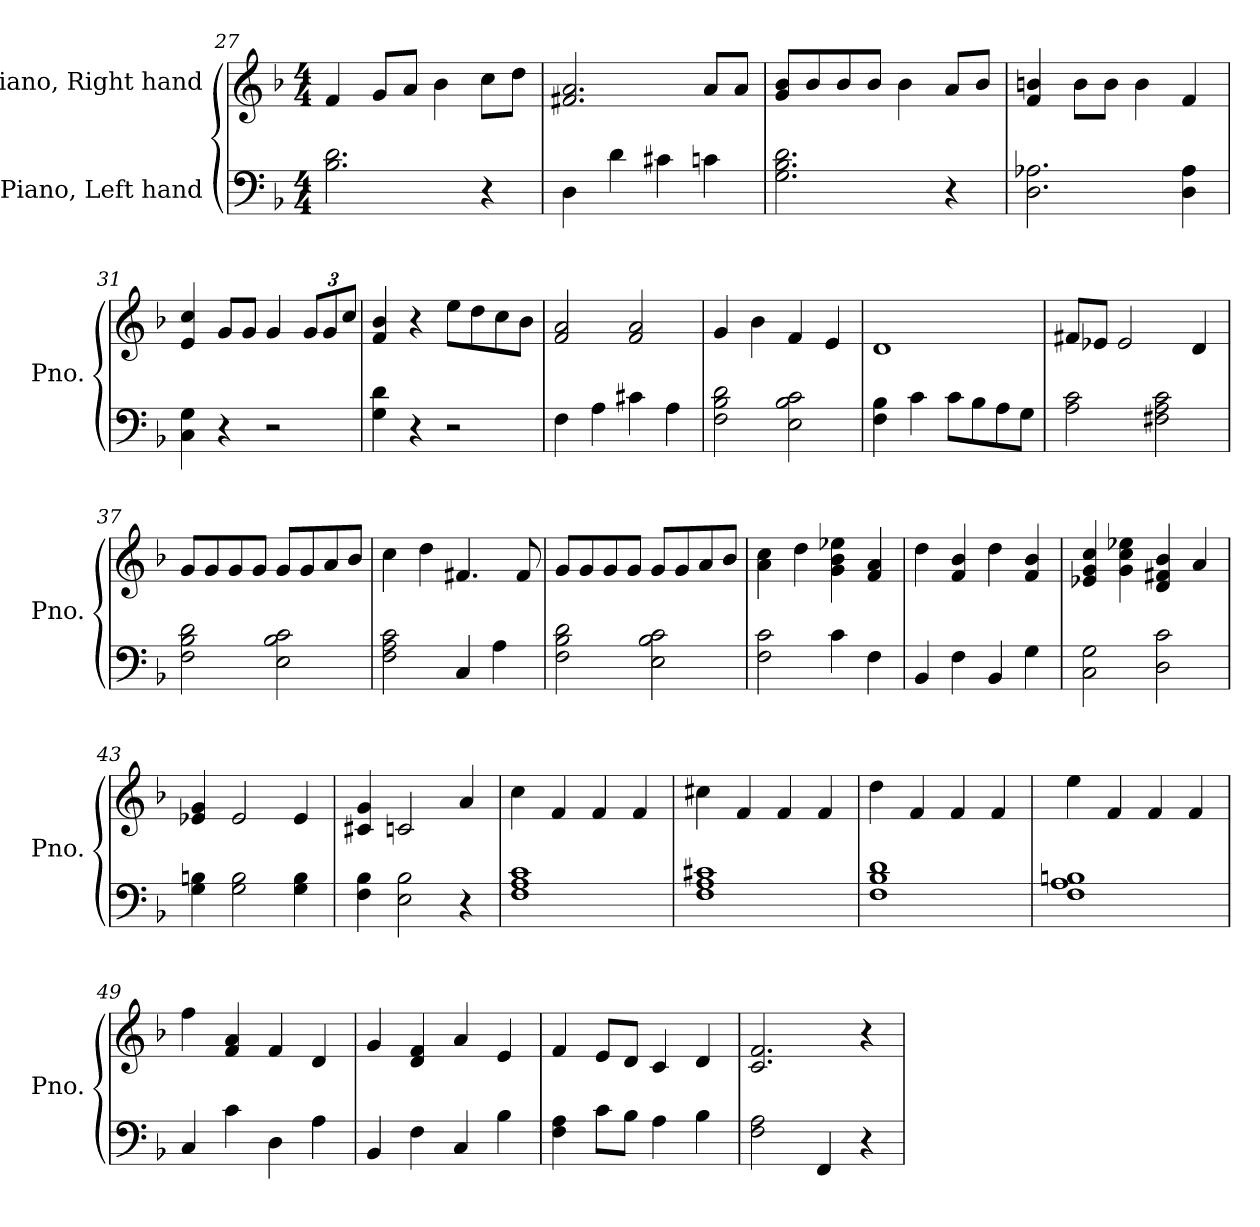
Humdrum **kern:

**kern	**kern
*part2	*part1
*staff2	*staff1
*I"Piano, Left hand	*I"Piano, Right hand
*I'Pno.	*I'Pno.
*clefF4	*clefG2
*k[b-]	*k[b-]
*M4/4	*M4/4
=27	=27
2.B-\ 2.d\	4f/
.	8g/L
.	8a/J
.	4b-\
4r	8cc\L
.	8dd\J
=28	=28
4D\	2.f#X/ 2.a/
4d\	.
4c#X\	.
4cn\	8a/L
.	8a/J
=29	=29
2.G\ 2.B-\ 2.d\	8g/ 8b-/L
.	8b-/
.	8b-/
.	8b-/J
.	4b-\
4r	8a/L
.	8b-/J
=30	=30
2.D\ 2.A-X\	4f/ 4bn/
.	8b\L
.	8b\J
.	4b\
4D\ 4A-\	4f/
!!LO:LB:g=z
=31	=31
4C\ 4G\	4e/ 4cc/
4r	8g/L
.	8g/J
2r	4g/
*	*Xbrackettup
.	12g/L
.	12g/
.	12cc/J
=32	=32
4G\ 4d\	4f/ 4b-/
4r	4r
2r	8ee\L
.	8dd\
.	8cc\
.	8b-\J
=33	=33
4F\	2f/ 2a/
4A\	.
4c#X\	2f/ 2a/
4A\	.
=34	=34
2F\ 2B-\ 2d\	4g/
.	4b-\
2E\ 2B-\ 2c\	4f/
.	4e/
=35	=35
4F\ 4B-\	1d
4c\	.
8c\L	.
8B-\	.
8A\	.
8G\J	.
=36	=36
2A\ 2c\	8f#X/L
.	8e-X/J
.	2e-/
2F#X\ 2A\ 2c\	.
.	4d/
!!LO:PB:g=z
=37	=37
2F\ 2B-\ 2d\	8g/L
.	8g/
.	8g/
.	8g/J
2E\ 2B-\ 2c\	8g/L
.	8g/
.	8a/
.	8b-/J
=38	=38
2F\ 2A\ 2c\	4cc\
.	4dd\
4C/	4.f#X/
4A\	.
.	8f#/
=39	=39
2F\ 2B-\ 2d\	8g/L
.	8g/
.	8g/
.	8g/J
2E\ 2B-\ 2c\	8g/L
.	8g/
.	8a/
.	8b-/J
=40	=40
2F\ 2c\	4a\ 4cc\
.	4dd\
4c\	4g\ 4b-\ 4ee-X\
4F\	4f/ 4a/
=41	=41
4BB-/	4dd\
4F\	4f/ 4b-/
4BB-/	4dd\
4G\	4f/ 4b-/
=42	=42
2C\ 2G\	4e-X/ 4g/ 4cc/
.	4g\ 4cc\ 4ee-X\
2D\ 2c\	4d/ 4f#X/ 4b-/
.	4a/
!!LO:LB:g=z
=43	=43
4G\ 4Bn\	4e-X/ 4g/
2G\ 2B\	2e-/
4G\ 4B\	4e-/
=44	=44
4F\ 4B-\	4c#X/ 4g/
2E\ 2B-\	2cn/
4r	4a/
=45	=45
1F 1A 1c	4cc\
.	4f/
.	4f/
.	4f/
=46	=46
1F 1A 1c#X	4cc#X\
.	4f/
.	4f/
.	4f/
=47	=47
1F 1B- 1d	4dd\
.	4f/
.	4f/
.	4f/
=48	=48
1F 1A 1Bn	4ee\
.	4f/
.	4f/
.	4f/
=49	=49
4C/	4ff\
4c\	4f/ 4a/
4D\	4f/
4A\	4d/
=50	=50
4BB-/	4g/
4F\	4d/ 4f/
4C/	4a/
4B-\	4e/
!!LO:LB:g=z
=51	=51
4F\ 4A\	4f/
8c\L	8e/L
8B-\J	8d/J
4A\	4c/
4B-\	4d/
=52	=52
2F\ 2A\	2.c/ 2.f/
4FF/	.
4r	4r
=	=
*-	*-
